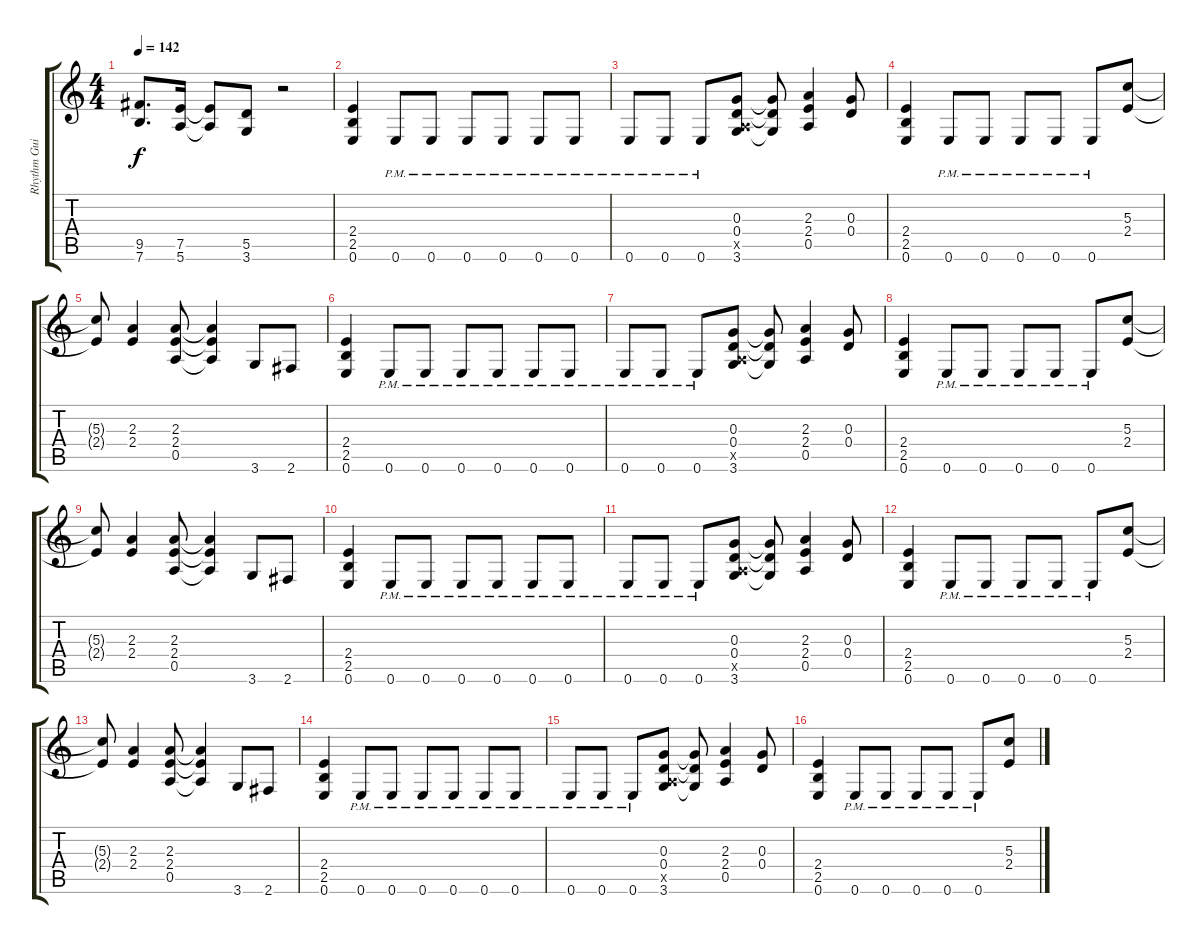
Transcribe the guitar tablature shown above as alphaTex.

\track ("Rhythm Guitar" "Rhythm Gui") {instrument overdrivenguitar}
\staff {score tabs}
\tuning (E4 B3 G3 D3 A2 E2) {hide}
\ts (4 4)
\tempo 142
\clef g2
\ks aminor
(9.5 7.6).8{d dy f} (7.5 5.6).16 (7.5{t} 5.6{t}).8 (5.5 3.6).8 r.2 |
(2.4 2.5 0.6).4 0.6{pm}.8 0.6{pm}.8 0.6{pm}.8 0.6{pm}.8 0.6{pm}.8 0.6{pm}.8 |
0.6{pm}.8 0.6{pm}.8 0.6{pm}.8 (0.3 0.4 0.5{x} 3.6).8 (0.3{t} 0.4{t} 3.6{t}).8 (2.3 2.4 0.5).4 (0.3 0.4).8 |
(2.4 2.5 0.6).4 0.6{pm}.8 0.6{pm}.8 0.6{pm}.8 0.6{pm}.8 0.6{pm}.8 (5.3 2.4).8 |
(5.3{t} 2.4{t}).8 (2.3 2.4).4 (2.3 2.4 0.5).8 (2.3{t} 2.4{t} 0.5{t}).4 3.6.8 2.6.8 |
(2.4 2.5 0.6).4 0.6{pm}.8 0.6{pm}.8 0.6{pm}.8 0.6{pm}.8 0.6{pm}.8 0.6{pm}.8 |
0.6{pm}.8 0.6{pm}.8 0.6{pm}.8 (0.3 0.4 0.5{x} 3.6).8 (0.3{t} 0.4{t} 3.6{t}).8 (2.3 2.4 0.5).4 (0.3 0.4).8 |
(2.4 2.5 0.6).4 0.6{pm}.8 0.6{pm}.8 0.6{pm}.8 0.6{pm}.8 0.6{pm}.8 (5.3 2.4).8 |
(5.3{t} 2.4{t}).8 (2.3 2.4).4 (2.3 2.4 0.5).8 (2.3{t} 2.4{t} 0.5{t}).4 3.6.8 2.6.8 |
(2.4 2.5 0.6).4 0.6{pm}.8 0.6{pm}.8 0.6{pm}.8 0.6{pm}.8 0.6{pm}.8 0.6{pm}.8 |
0.6{pm}.8 0.6{pm}.8 0.6{pm}.8 (0.3 0.4 0.5{x} 3.6).8 (0.3{t} 0.4{t} 3.6{t}).8 (2.3 2.4 0.5).4 (0.3 0.4).8 |
(2.4 2.5 0.6).4 0.6{pm}.8 0.6{pm}.8 0.6{pm}.8 0.6{pm}.8 0.6{pm}.8 (5.3 2.4).8 |
(5.3{t} 2.4{t}).8 (2.3 2.4).4 (2.3 2.4 0.5).8 (2.3{t} 2.4{t} 0.5{t}).4 3.6.8 2.6.8 |
(2.4 2.5 0.6).4 0.6{pm}.8 0.6{pm}.8 0.6{pm}.8 0.6{pm}.8 0.6{pm}.8 0.6{pm}.8 |
0.6{pm}.8 0.6{pm}.8 0.6{pm}.8 (0.3 0.4 0.5{x} 3.6).8 (0.3{t} 0.4{t} 3.6{t}).8 (2.3 2.4 0.5).4 (0.3 0.4).8 |
(2.4 2.5 0.6).4 0.6{pm}.8 0.6{pm}.8 0.6{pm}.8 0.6{pm}.8 0.6{pm}.8 (5.3 2.4).8
